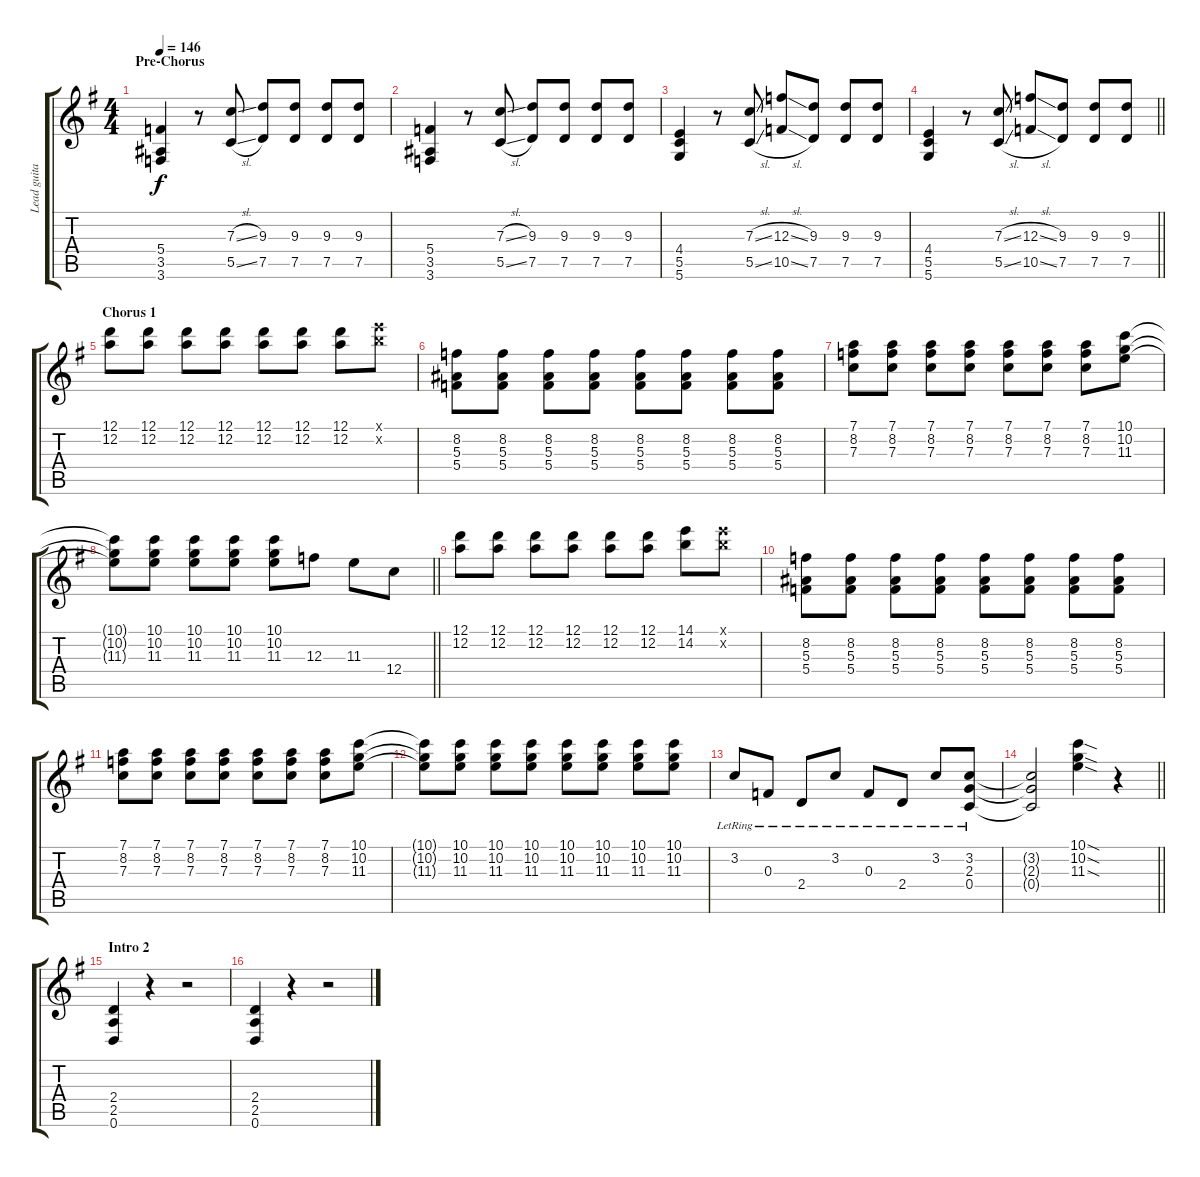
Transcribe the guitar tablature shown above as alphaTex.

\track ("Lead guitar" "Lead guita") {instrument overdrivenguitar}
\staff {score tabs}
\tuning (D4 A3 F3 C3 G2 D2) {hide}
\ts (4 4)
\section ("" "Pre-Chorus")
\tempo 146
\clef g2
\ks g
(5.4 3.5 3.6).4{dy f} r.8 (7.3{sl} 5.5{sl}).8 (9.3 7.5).8 (9.3 7.5).8 (9.3 7.5).8 (9.3 7.5).8 |
(5.4 3.5 3.6).4 r.8 (7.3{sl} 5.5{sl}).8 (9.3 7.5).8 (9.3 7.5).8 (9.3 7.5).8 (9.3 7.5).8 |
(4.4 5.5 5.6).4 r.8 (7.3{sl} 5.5{sl}).8 (12.3{sl} 10.5{sl}).8 (9.3 7.5).8 (9.3 7.5).8 (9.3 7.5).8 |
\barLineRight lightlight
(4.4 5.5 5.6).4 r.8 (7.3{sl} 5.5{sl}).8 (12.3{sl} 10.5{sl}).8 (9.3 7.5).8 (9.3 7.5).8 (9.3 7.5).8 |
\section ("" "Chorus 1")
(12.1 12.2).8 (12.1 12.2).8 (12.1 12.2).8 (12.1 12.2).8 (12.1 12.2).8 (12.1 12.2).8 (12.1 12.2).8 (14.1{x} 14.2{x}).8 |
(8.2 5.3 5.4).8 (8.2 5.3 5.4).8 (8.2 5.3 5.4).8 (8.2 5.3 5.4).8 (8.2 5.3 5.4).8 (8.2 5.3 5.4).8 (8.2 5.3 5.4).8 (8.2 5.3 5.4).8 |
(7.1 8.2 7.3).8 (7.1 8.2 7.3).8 (7.1 8.2 7.3).8 (7.1 8.2 7.3).8 (7.1 8.2 7.3).8 (7.1 8.2 7.3).8 (7.1 8.2 7.3).8 (10.1 10.2 11.3).8 |
\barLineRight lightlight
(10.1{t} 10.2{t} 11.3{t}).8 (10.1 10.2 11.3).8 (10.1 10.2 11.3).8 (10.1 10.2 11.3).8 (10.1 10.2 11.3).8 12.3.8 11.3.8 12.4.8 |
(12.1 12.2).8 (12.1 12.2).8 (12.1 12.2).8 (12.1 12.2).8 (12.1 12.2).8 (12.1 12.2).8 (14.1 14.2).8 (14.1{x} 14.2{x}).8 |
(8.2 5.3 5.4).8 (8.2 5.3 5.4).8 (8.2 5.3 5.4).8 (8.2 5.3 5.4).8 (8.2 5.3 5.4).8 (8.2 5.3 5.4).8 (8.2 5.3 5.4).8 (8.2 5.3 5.4).8 |
(7.1 8.2 7.3).8 (7.1 8.2 7.3).8 (7.1 8.2 7.3).8 (7.1 8.2 7.3).8 (7.1 8.2 7.3).8 (7.1 8.2 7.3).8 (7.1 8.2 7.3).8 (10.1 10.2 11.3).8 |
(10.1{t} 10.2{t} 11.3{t}).8 (10.1 10.2 11.3).8 (10.1 10.2 11.3).8 (10.1 10.2 11.3).8 (10.1 10.2 11.3).8 (10.1 10.2 11.3).8 (10.1 10.2 11.3).8 (10.1 10.2 11.3).8 |
3.2{lr}.8 0.3{lr}.8 2.4{lr}.8 3.2{lr}.8 0.3{lr}.8 2.4{lr}.8 3.2{lr}.8 (3.2{lr} 2.3{lr} 0.4{lr}).8 |
\barLineRight lightlight
(3.2{t} 2.3{t} 0.4{t}).2 (10.1{sod} 10.2{sod} 11.3{sod}).4 r.4 |
\section ("" "Intro 2")
(2.4 2.5 0.6).4 r.4 r.2 |
(2.4 2.5 0.6).4 r.4 r.2
